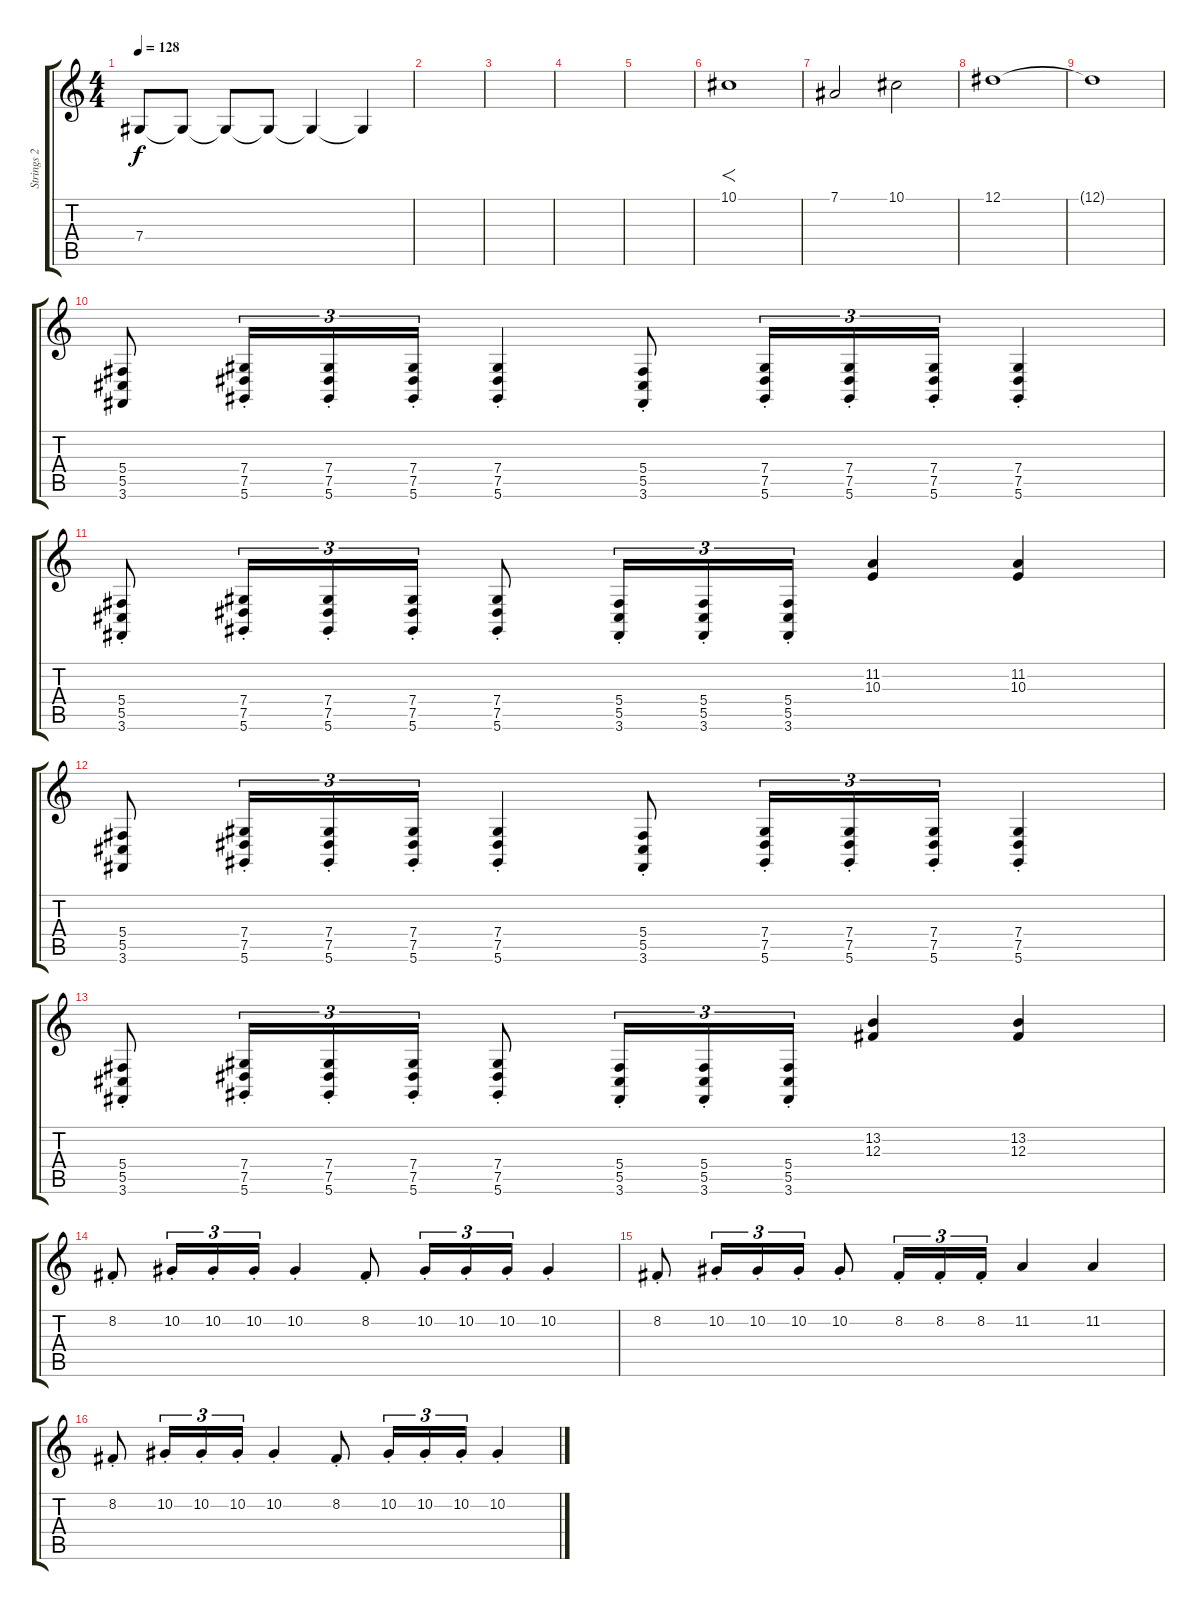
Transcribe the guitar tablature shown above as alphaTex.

\track ("Strings 2" "Strings 2") {instrument stringensemble1}
\staff {score tabs}
\tuning (Eb4 Bb3 Gb3 Db3 Ab2 Eb2) {hide}
\ts (4 4)
\tempo 128
\clef g2
\ks c
7.4{t}.8{dy f} 7.4{t}.8 7.4{t}.8 7.4{t}.8 7.4{t}.4 7.4{t}.4 |
|
|
|
|
10.1.1{f volume 13 balance 14 instrument stringensemble1} |
7.1.2 10.1.2 |
12.1.1 |
12.1{t}.1 |
(5.4 5.5 3.6).8{volume 13 balance 14 instrument stringensemble1} (7.4{st} 7.5{st} 5.6{st}).16{tu (3 2)} (7.4{st} 7.5{st} 5.6{st}).16{tu (3 2)} (7.4{st} 7.5{st} 5.6{st}).16{tu (3 2)} (7.4{st} 7.5{st} 5.6{st}).4 (5.4{st} 5.5{st} 3.6{st}).8 (7.4{st} 7.5{st} 5.6{st}).16{tu (3 2)} (7.4{st} 7.5{st} 5.6{st}).16{tu (3 2)} (7.4{st} 7.5{st} 5.6{st}).16{tu (3 2)} (7.4{st} 7.5{st} 5.6{st}).4 |
(5.4{st} 5.5{st} 3.6{st}).8 (7.4{st} 7.5{st} 5.6{st}).16{tu (3 2)} (7.4{st} 7.5{st} 5.6{st}).16{tu (3 2)} (7.4{st} 7.5{st} 5.6{st}).16{tu (3 2)} (7.4{st} 7.5{st} 5.6{st}).8 (5.4{st} 5.5{st} 3.6{st}).16{tu (3 2)} (5.4{st} 5.5{st} 3.6{st}).16{tu (3 2)} (5.4{st} 5.5{st} 3.6{st}).16{tu (3 2)} (11.2 10.3).4 (11.2 10.3).4 |
(5.4 5.5 3.6).8 (7.4{st} 7.5{st} 5.6{st}).16{tu (3 2)} (7.4{st} 7.5{st} 5.6{st}).16{tu (3 2)} (7.4{st} 7.5{st} 5.6{st}).16{tu (3 2)} (7.4{st} 7.5{st} 5.6{st}).4 (5.4{st} 5.5{st} 3.6{st}).8 (7.4{st} 7.5{st} 5.6{st}).16{tu (3 2)} (7.4{st} 7.5{st} 5.6{st}).16{tu (3 2)} (7.4{st} 7.5{st} 5.6{st}).16{tu (3 2)} (7.4{st} 7.5{st} 5.6{st}).4 |
(5.4{st} 5.5{st} 3.6{st}).8 (7.4{st} 7.5{st} 5.6{st}).16{tu (3 2)} (7.4{st} 7.5{st} 5.6{st}).16{tu (3 2)} (7.4{st} 7.5{st} 5.6{st}).16{tu (3 2)} (7.4{st} 7.5{st} 5.6{st}).8 (5.4{st} 5.5{st} 3.6{st}).16{tu (3 2)} (5.4{st} 5.5{st} 3.6{st}).16{tu (3 2)} (5.4{st} 5.5{st} 3.6{st}).16{tu (3 2)} (13.2 12.3).4 (13.2 12.3).4 |
8.2{st}.8{volume 16 instrument trumpet} 10.2{st}.16{tu (3 2)} 10.2{st}.16{tu (3 2)} 10.2{st}.16{tu (3 2)} 10.2{st}.4 8.2{st}.8 10.2{st}.16{tu (3 2)} 10.2{st}.16{tu (3 2)} 10.2{st}.16{tu (3 2)} 10.2{st}.4 |
8.2{st}.8 10.2{st}.16{tu (3 2)} 10.2{st}.16{tu (3 2)} 10.2{st}.16{tu (3 2)} 10.2{st}.8 8.2{st}.16{tu (3 2)} 8.2{st}.16{tu (3 2)} 8.2{st}.16{tu (3 2)} 11.2.4 11.2.4 |
8.2{st}.8 10.2{st}.16{tu (3 2)} 10.2{st}.16{tu (3 2)} 10.2{st}.16{tu (3 2)} 10.2{st}.4 8.2{st}.8 10.2{st}.16{tu (3 2)} 10.2{st}.16{tu (3 2)} 10.2{st}.16{tu (3 2)} 10.2{st}.4
